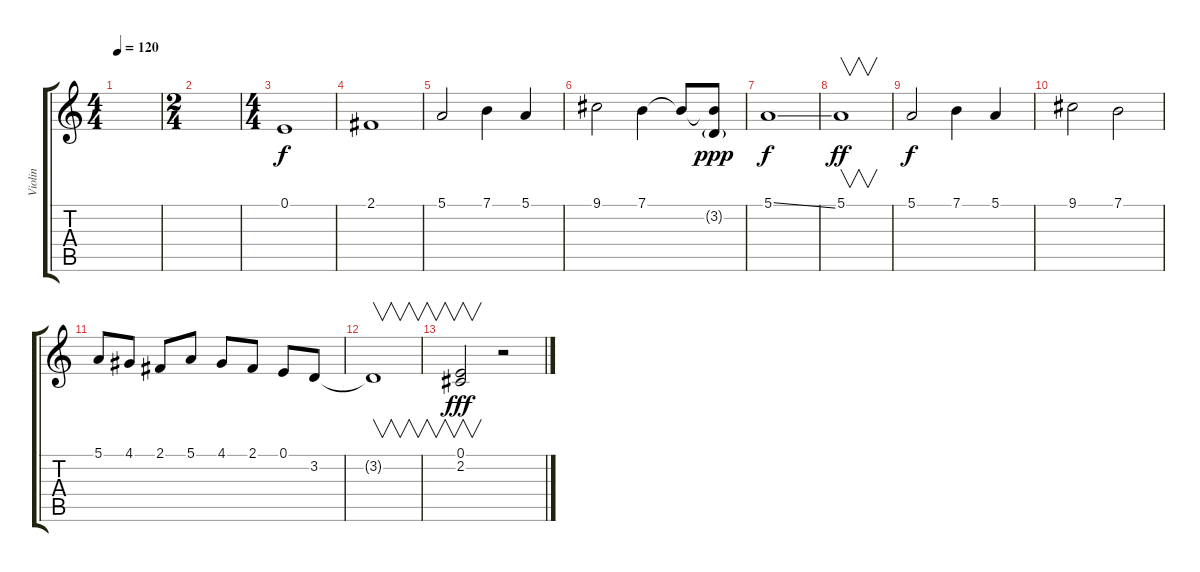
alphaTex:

\track ("Violin" "Violin") {instrument violin}
\staff {score tabs}
\tuning (E4 B3 G3 D3 A2 E2) {hide}
\ts (4 4)
\tempo 120
\clef g2
\ks c
|
\ts (2 4)
|
\ts (4 4)
0.1.1 |
2.1.1 |
5.1.2 7.1.4 5.1.4 |
9.1.2 7.1.4 7.1{t}.8 (7.1{t} 3.2{g}).8{dy ppp} |
5.1{ss}.1{dy f} |
5.1.1{v dy ff} |
5.1.2{dy f} 7.1.4 5.1.4 |
9.1.2 7.1.2 |
5.1.8 4.1.8 2.1.8 5.1.8 4.1.8 2.1.8 0.1.8 3.2.8 |
3.2{t}.1{v} |
(0.1 2.2).2{v dy fff} r.2
